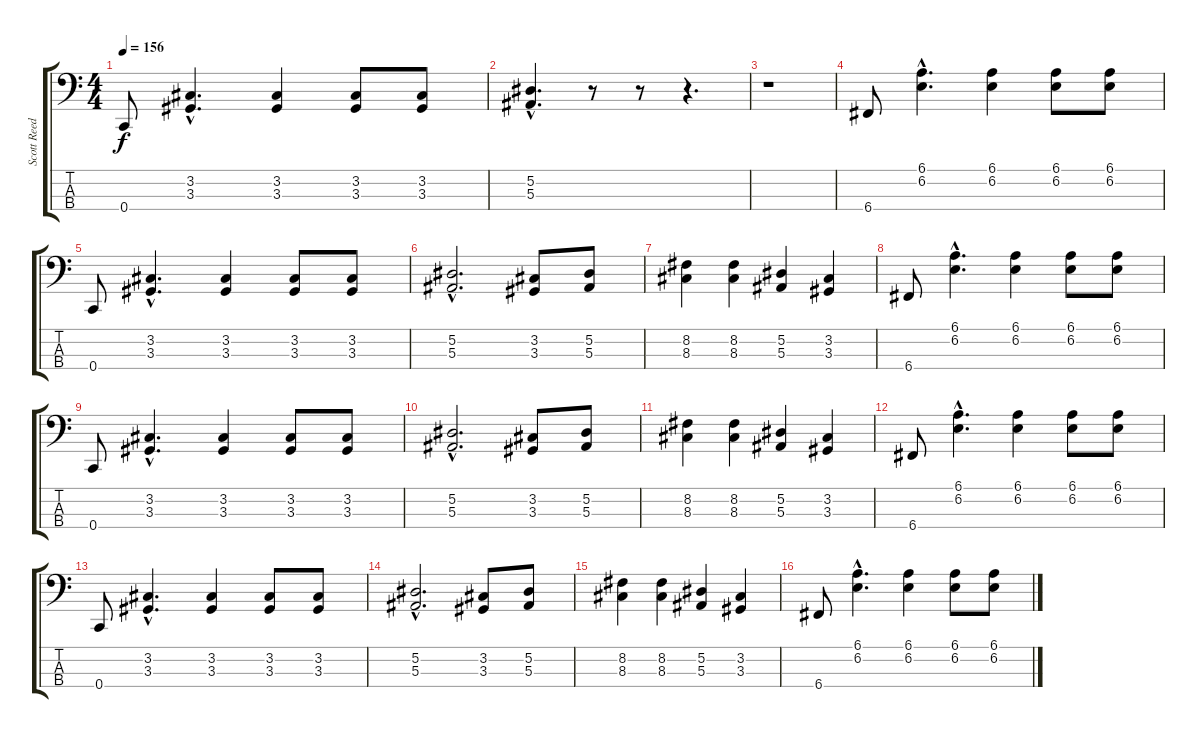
\track ("Scott Reeder" "Scott Reed") {instrument slapbass2}
\staff {score tabs}
\tuning (Eb2 Bb1 F1 C1) {hide}
\ts (4 4)
\tempo 156
\clef f4
\ks c
0.4.8{dy f} (3.2{hac} 3.3{hac}).4{d} (3.2 3.3).4 (3.2 3.3).8 (3.2 3.3).8 |
(5.2{hac} 5.3{hac}).4{d} r.8 r.8 r.4{d} |
r.1 |
6.4.8 (6.1{hac} 6.2{hac}).4{d} (6.1 6.2).4 (6.1 6.2).8 (6.1 6.2).8 |
0.4.8 (3.2{hac} 3.3{hac}).4{d} (3.2 3.3).4 (3.2 3.3).8 (3.2 3.3).8 |
(5.2{hac} 5.3{hac}).2{d} (3.2 3.3).8 (5.2 5.3).8 |
(8.2 8.3).4 (8.2 8.3).4 (5.2 5.3).4 (3.2 3.3).4 |
6.4.8 (6.1{hac} 6.2{hac}).4{d} (6.1 6.2).4 (6.1 6.2).8 (6.1 6.2).8 |
0.4.8 (3.2{hac} 3.3{hac}).4{d} (3.2 3.3).4 (3.2 3.3).8 (3.2 3.3).8 |
(5.2{hac} 5.3{hac}).2{d} (3.2 3.3).8 (5.2 5.3).8 |
(8.2 8.3).4 (8.2 8.3).4 (5.2 5.3).4 (3.2 3.3).4 |
6.4.8 (6.1{hac} 6.2{hac}).4{d} (6.1 6.2).4 (6.1 6.2).8 (6.1 6.2).8 |
0.4.8 (3.2{hac} 3.3{hac}).4{d} (3.2 3.3).4 (3.2 3.3).8 (3.2 3.3).8 |
(5.2{hac} 5.3{hac}).2{d} (3.2 3.3).8 (5.2 5.3).8 |
(8.2 8.3).4 (8.2 8.3).4 (5.2 5.3).4 (3.2 3.3).4 |
6.4.8 (6.1{hac} 6.2{hac}).4{d} (6.1 6.2).4 (6.1 6.2).8 (6.1 6.2).8
